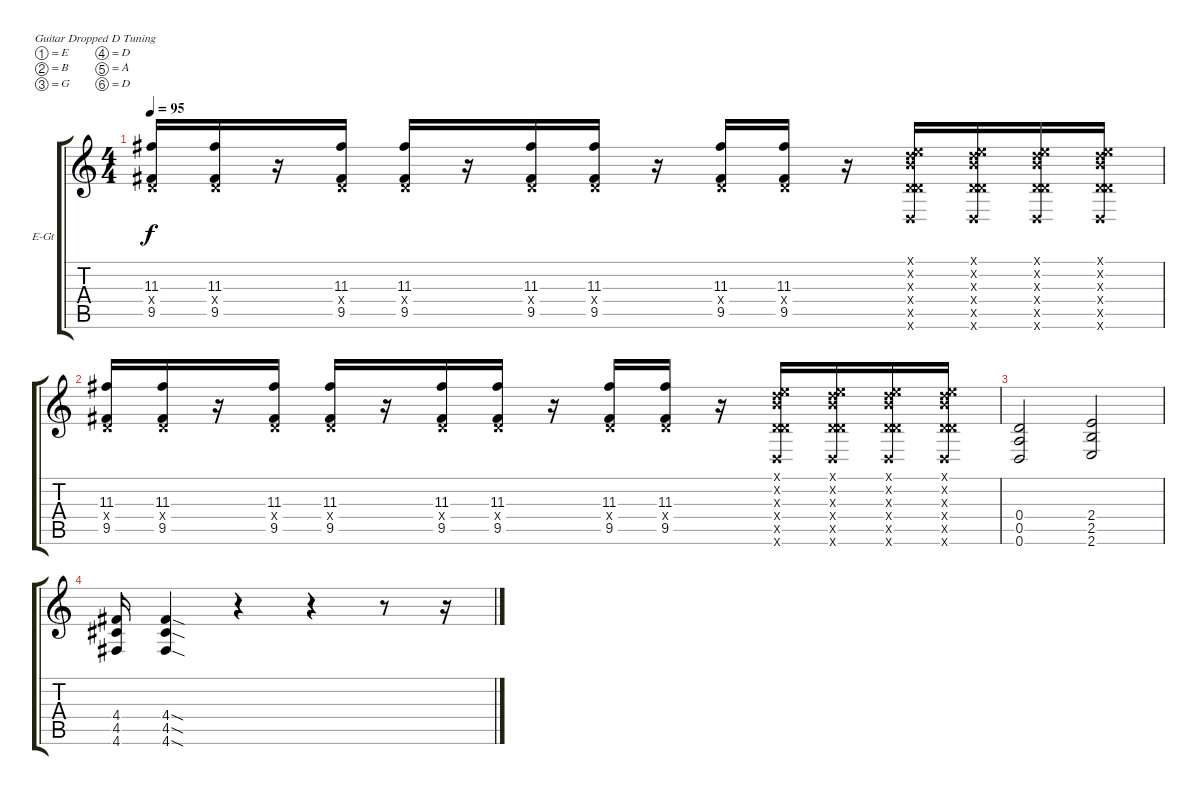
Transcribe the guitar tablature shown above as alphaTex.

\bracketExtendMode groupsimilarinstruments
\firstSystemTrackNameOrientation horizontal
\otherSystemsTrackNameOrientation horizontal
\track ("Extra" "E-Gt") {instrument distortionguitar}
\staff {score tabs}
\tuning (E4 B3 G3 D3 A2 D2)
\ts (4 4)
\tempo 95
\clef g2
\ks c
(11.3 0.4{x} 9.5).16{dy f} (11.3 0.4{x} 9.5).16 r.16 (11.3 0.4{x} 9.5).16 (11.3 0.4{x} 9.5).16 r.16 (11.3 0.4{x} 9.5).16 (11.3 0.4{x} 9.5).16 r.16 (11.3 0.4{x} 9.5).16 (11.3 0.4{x} 9.5).16 r.16 (0.1{x} 0.2{x} 7.3{x} 0.4{x} 5.5{x} 0.6{x}).16 (0.1{x} 0.2{x} 7.3{x} 0.4{x} 5.5{x} 0.6{x}).16 (0.1{x} 0.2{x} 7.3{x} 0.4{x} 5.5{x} 0.6{x}).16 (0.1{x} 0.2{x} 7.3{x} 0.4{x} 5.5{x} 0.6{x}).16 |
(11.3 0.4{x} 9.5).16 (11.3 0.4{x} 9.5).16 r.16 (11.3 0.4{x} 9.5).16 (11.3 0.4{x} 9.5).16 r.16 (11.3 0.4{x} 9.5).16 (11.3 0.4{x} 9.5).16 r.16 (11.3 0.4{x} 9.5).16 (11.3 0.4{x} 9.5).16 r.16 (0.1{x} 0.2{x} 7.3{x} 0.4{x} 5.5{x} 0.6{x}).16 (0.1{x} 0.2{x} 7.3{x} 0.4{x} 5.5{x} 0.6{x}).16 (0.1{x} 0.2{x} 7.3{x} 0.4{x} 5.5{x} 0.6{x}).16 (0.1{x} 0.2{x} 7.3{x} 0.4{x} 5.5{x} 0.6{x}).16 |
(0.4 0.5 0.6).2 (2.4 2.5 2.6).2 |
(4.4 4.5 4.6).16 (4.4{sod} 4.5{sod} 4.6{sod}).4 r.4 r.4 r.8 r.16
